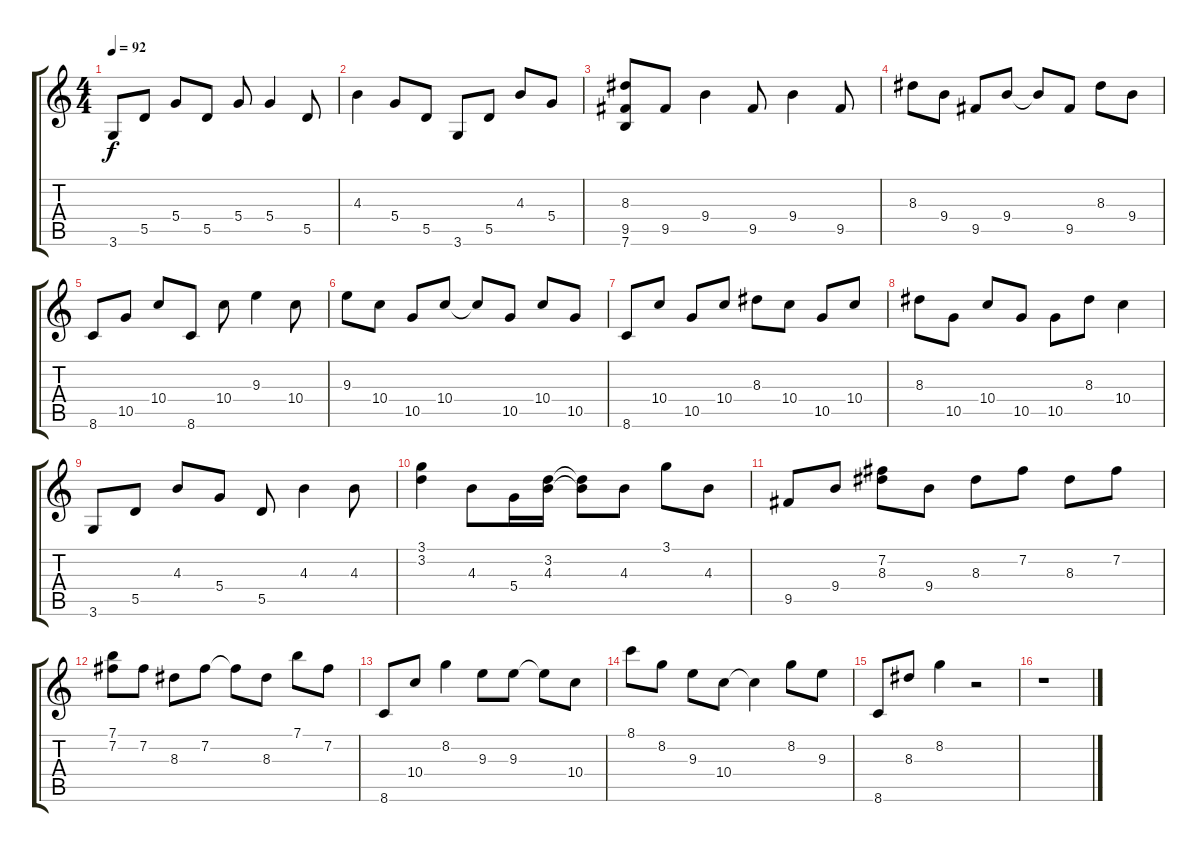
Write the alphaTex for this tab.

\track "" {instrument electricguitarclean}
\staff {score tabs}
\tuning (E4 B3 G3 D3 A2 E2) {hide}
\ts (4 4)
\tempo 92
\clef g2
\ks c
3.6.8{dy f} 5.5.8 5.4.8 5.5.8 5.4.8 5.4.4 5.5.8 |
4.3.4 5.4.8 5.5.8 3.6.8 5.5.8 4.3.8 5.4.8 |
(8.3 9.5 7.6).8 9.5.8 9.4.4 9.5.8 9.4.4 9.5.8 |
8.3.8 9.4.8 9.5.8 9.4.8 9.4{t}.8 9.5.8 8.3.8 9.4.8 |
8.6.8 10.5.8 10.4.8 8.6.8 10.4.8 9.3.4 10.4.8 |
9.3.8 10.4.8 10.5.8 10.4.8 10.4{t}.8 10.5.8 10.4.8 10.5.8 |
8.6.8 10.4.8 10.5.8 10.4.8 8.3.8 10.4.8 10.5.8 10.4.8 |
8.3.8 10.5.8 10.4.8 10.5.8 10.5.8 8.3.8 10.4.4 |
3.6.8 5.5.8 4.3.8 5.4.8 5.5.8 4.3.4 4.3.8 |
(3.1 3.2).4 4.3.8 5.4.16 (3.2 4.3).16 (3.2{t} 4.3{t}).8 4.3.8 3.1.8 4.3.8 |
9.5.8 9.4.8 (7.2 8.3).8 9.4.8 8.3.8 7.2.8 8.3.8 7.2.8 |
(7.1 7.2).8 7.2.8 8.3.8 7.2.8 7.2{t}.8 8.3.8 7.1.8 7.2.8 |
8.6.8 10.4.8 8.2.4 9.3.8 9.3.8 9.3{t}.8 10.4.8 |
8.1.8 8.2.8 9.3.8 10.4.8 10.4{t}.4 8.2.8 9.3.8 |
8.6.8 8.3.8 8.2.4 r.2 |
r.1
